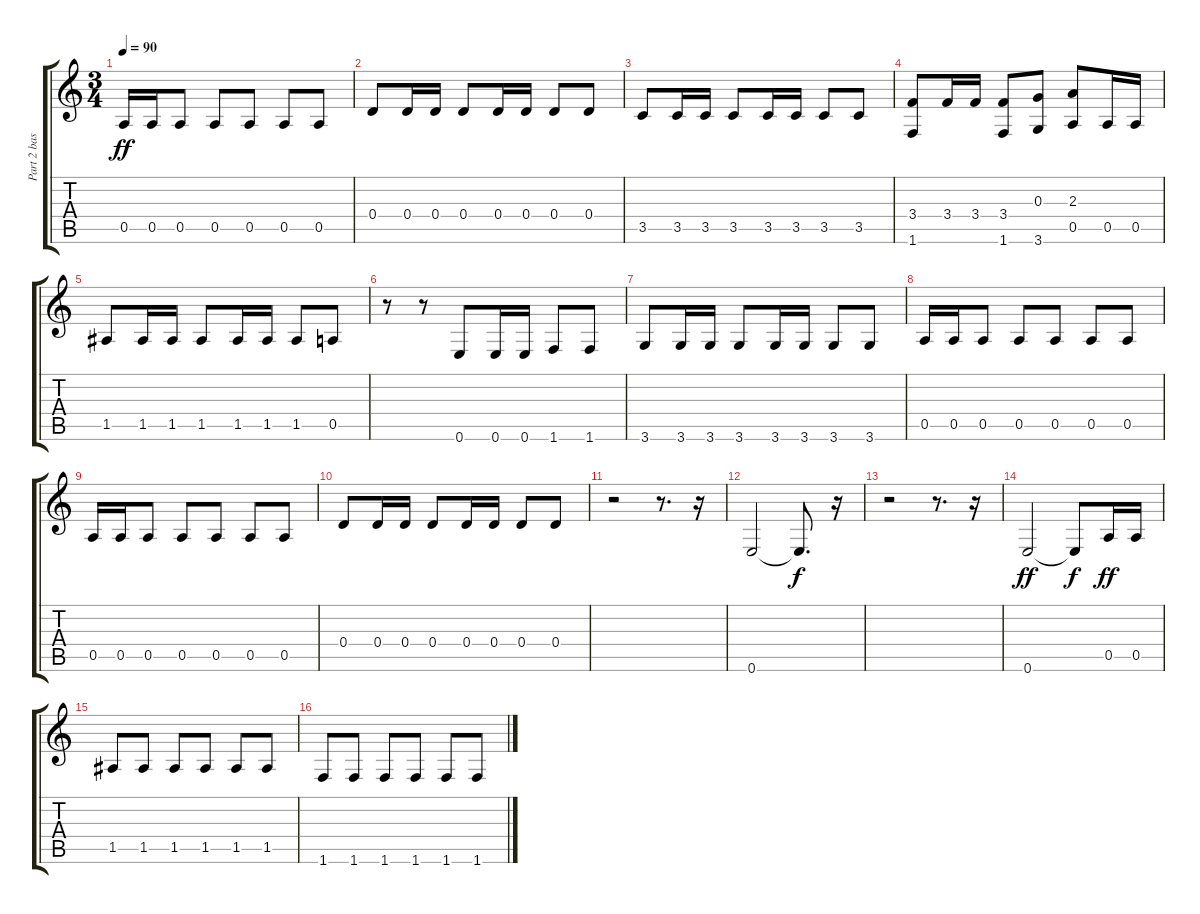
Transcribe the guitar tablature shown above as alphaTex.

\track ("Part 2 bass" "Part 2 bas") {instrument electricbassfinger}
\staff {score tabs}
\tuning (E4 B3 G3 D3 A2 E2) {hide}
\ts (3 4)
\tempo 90
\clef g2
\ks c
0.5.16{dy ff} 0.5.16 0.5.8 0.5.8 0.5.8 0.5.8 0.5.8 |
0.4.8 0.4.16 0.4.16 0.4.8 0.4.16 0.4.16 0.4.8 0.4.8 |
3.5.8 3.5.16 3.5.16 3.5.8 3.5.16 3.5.16 3.5.8 3.5.8 |
(3.4 1.6).8 3.4.16 3.4.16 (3.4 1.6).8 (0.3 3.6).8 (2.3 0.5).8 0.5.16 0.5.16 |
1.5.8 1.5.16 1.5.16 1.5.8 1.5.16 1.5.16 1.5.8 0.5.8 |
r.8 r.8 0.6.8 0.6.16 0.6.16 1.6.8 1.6.8 |
3.6.8 3.6.16 3.6.16 3.6.8 3.6.16 3.6.16 3.6.8 3.6.8 |
0.5.16 0.5.16 0.5.8 0.5.8 0.5.8 0.5.8 0.5.8 |
0.5.16 0.5.16 0.5.8 0.5.8 0.5.8 0.5.8 0.5.8 |
0.4.8 0.4.16 0.4.16 0.4.8 0.4.16 0.4.16 0.4.8 0.4.8 |
r.2 r.8{d} r.16 |
0.6.2 0.6{t}.8{d dy f} r.16 |
r.2 r.8{d} r.16 |
0.6.2{dy ff} 0.6{t}.8{dy f} 0.5.16{dy ff} 0.5.16 |
1.5.8 1.5.8 1.5.8 1.5.8 1.5.8 1.5.8 |
1.6.8 1.6.8 1.6.8 1.6.8 1.6.8 1.6.8
